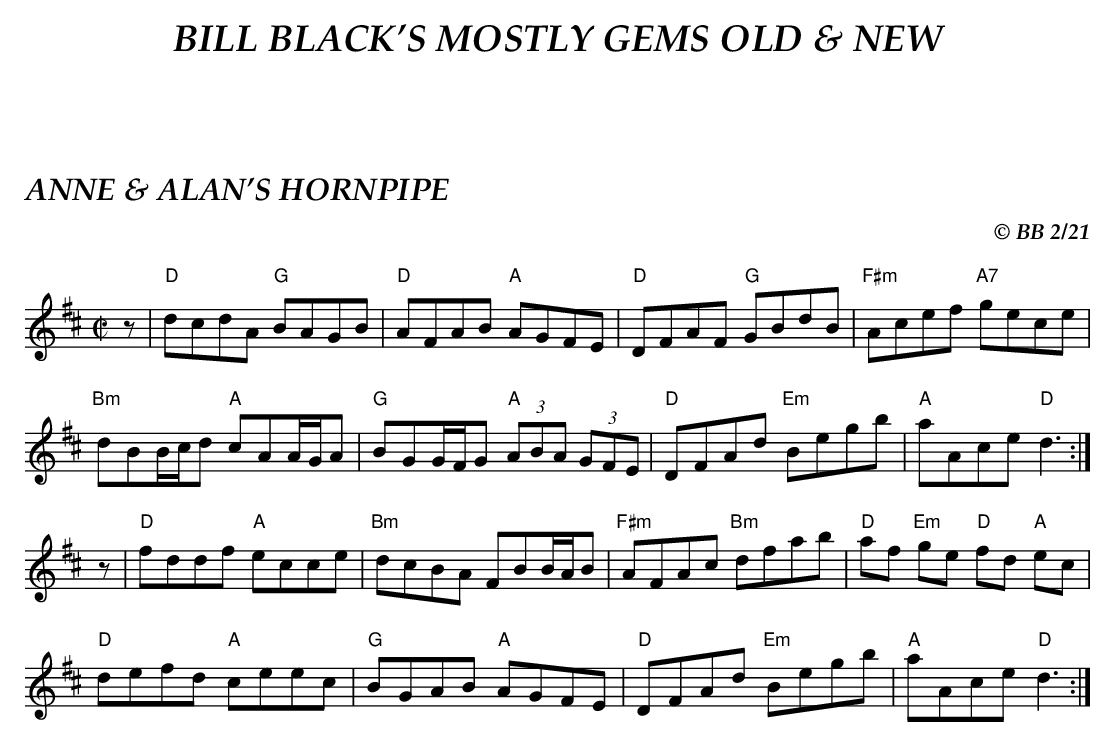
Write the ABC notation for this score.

X:1
T:ANNE & ALAN'S HORNPIPE
C:© BB 2/21
M:C|
Q:1/4=150
K:D
z|"D" dcdA "G"BAGB|"D"AFAB "A"AGFE|\
"D"DFAF "G"GBdB | "F#m" Acef "A7" gece|
"Bm" dBB/c/d "A"cAA/G/A | "G"BGG/F/G "A" (3ABA (3GFE|\
"D" DFAd "Em" Begb | "A" aAce "D" d3:|
z|"D" fddf "A" ecce| "Bm" dcBA FBB/A/B |\
"F#m"AFAc "Bm" dfab | "D" af "Em" ge "D" fd "A" ec|
"D" defd "A" ceec | "G" BGAB "A"AGFE |\
"D" DFAd "Em" Begb | "A" aAce "D" d3:|
